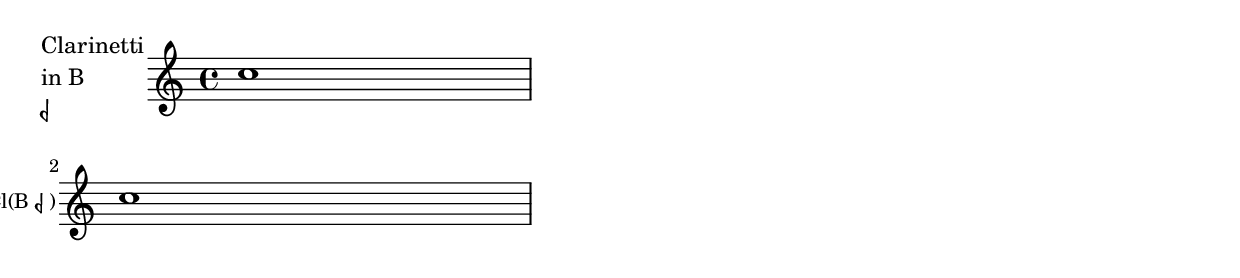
\header {

texidoc = "Instrument names are set with Staff.instrument and
Staff.instr. You can enter markup texts to create more funky names,
including alterations. "

}


\version "1.7.6"


textFlat = \markup {\smaller \musicglyph #"accidentals--1"}
\score {
  \notes \context Staff = treble {
    \property Staff.instrument
	= \markup { \column << "Clarinetti" { "in B" \textFlat } >> }
    \property Staff.instr
	= \markup { \smaller  { "Cl(B" \textFlat ")" } }

    { c''1 \break c'' }

  }
  \paper { linewidth= 8.0\cm }
}

%% new-chords-done %%
